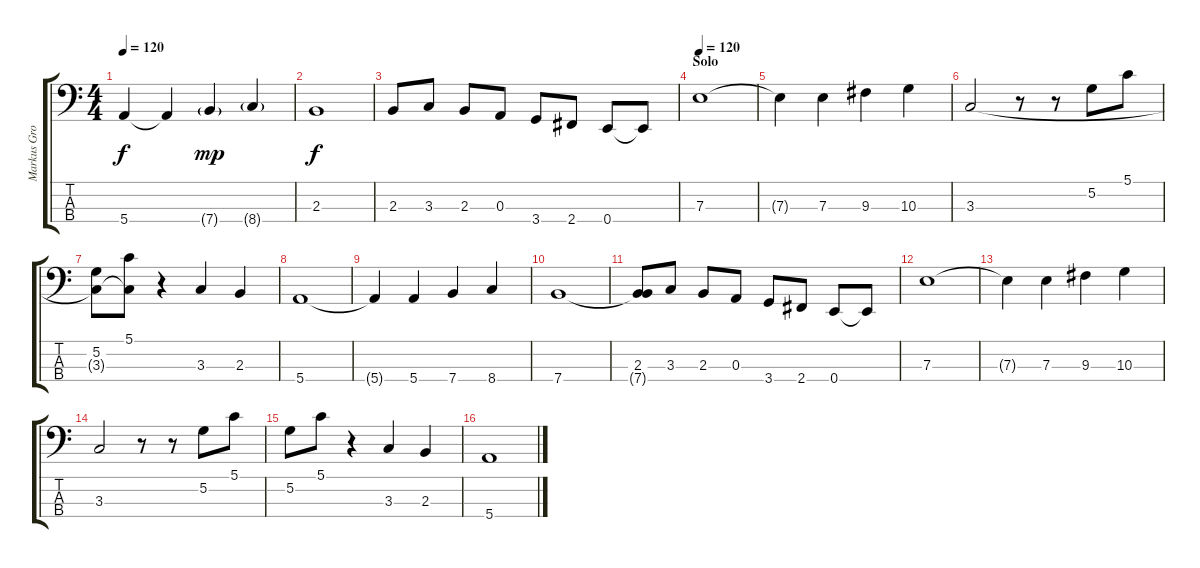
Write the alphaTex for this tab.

\track ("Markus Grosskopf" "Markus Gro") {instrument electricbassfinger}
\staff {score tabs}
\tuning (G2 D2 A1 E1) {hide}
\ts (4 4)
\tempo 120
\clef f4
\ks c
5.4.4{dy f} 5.4{t}.4 7.4{g}.4{dy mp} 8.4{g}.4 |
2.3.1{dy f} |
2.3.8 3.3.8 2.3.8 0.3.8 3.4.8 2.4.8 0.4.8 0.4{t}.8 |
\section ("" "Solo")
\tempo 120
7.3.1 |
7.3{t}.4 7.3.4 9.3.4 10.3.4 |
3.3.2 r.8 r.8 5.2.8 5.1.8 |
(5.2 3.3{t}).8 (5.1 3.3{t}).8 r.4 3.3.4 2.3.4 |
5.4.1 |
5.4{t}.4 5.4.4 7.4.4 8.4.4 |
7.4.1 |
(2.3 7.4{t}).8 3.3.8 2.3.8 0.3.8 3.4.8 2.4.8 0.4.8 0.4{t}.8 |
7.3.1 |
7.3{t}.4 7.3.4 9.3.4 10.3.4 |
3.3.2 r.8 r.8 5.2.8 5.1.8 |
5.2.8 5.1.8 r.4 3.3.4 2.3.4 |
5.4.1
